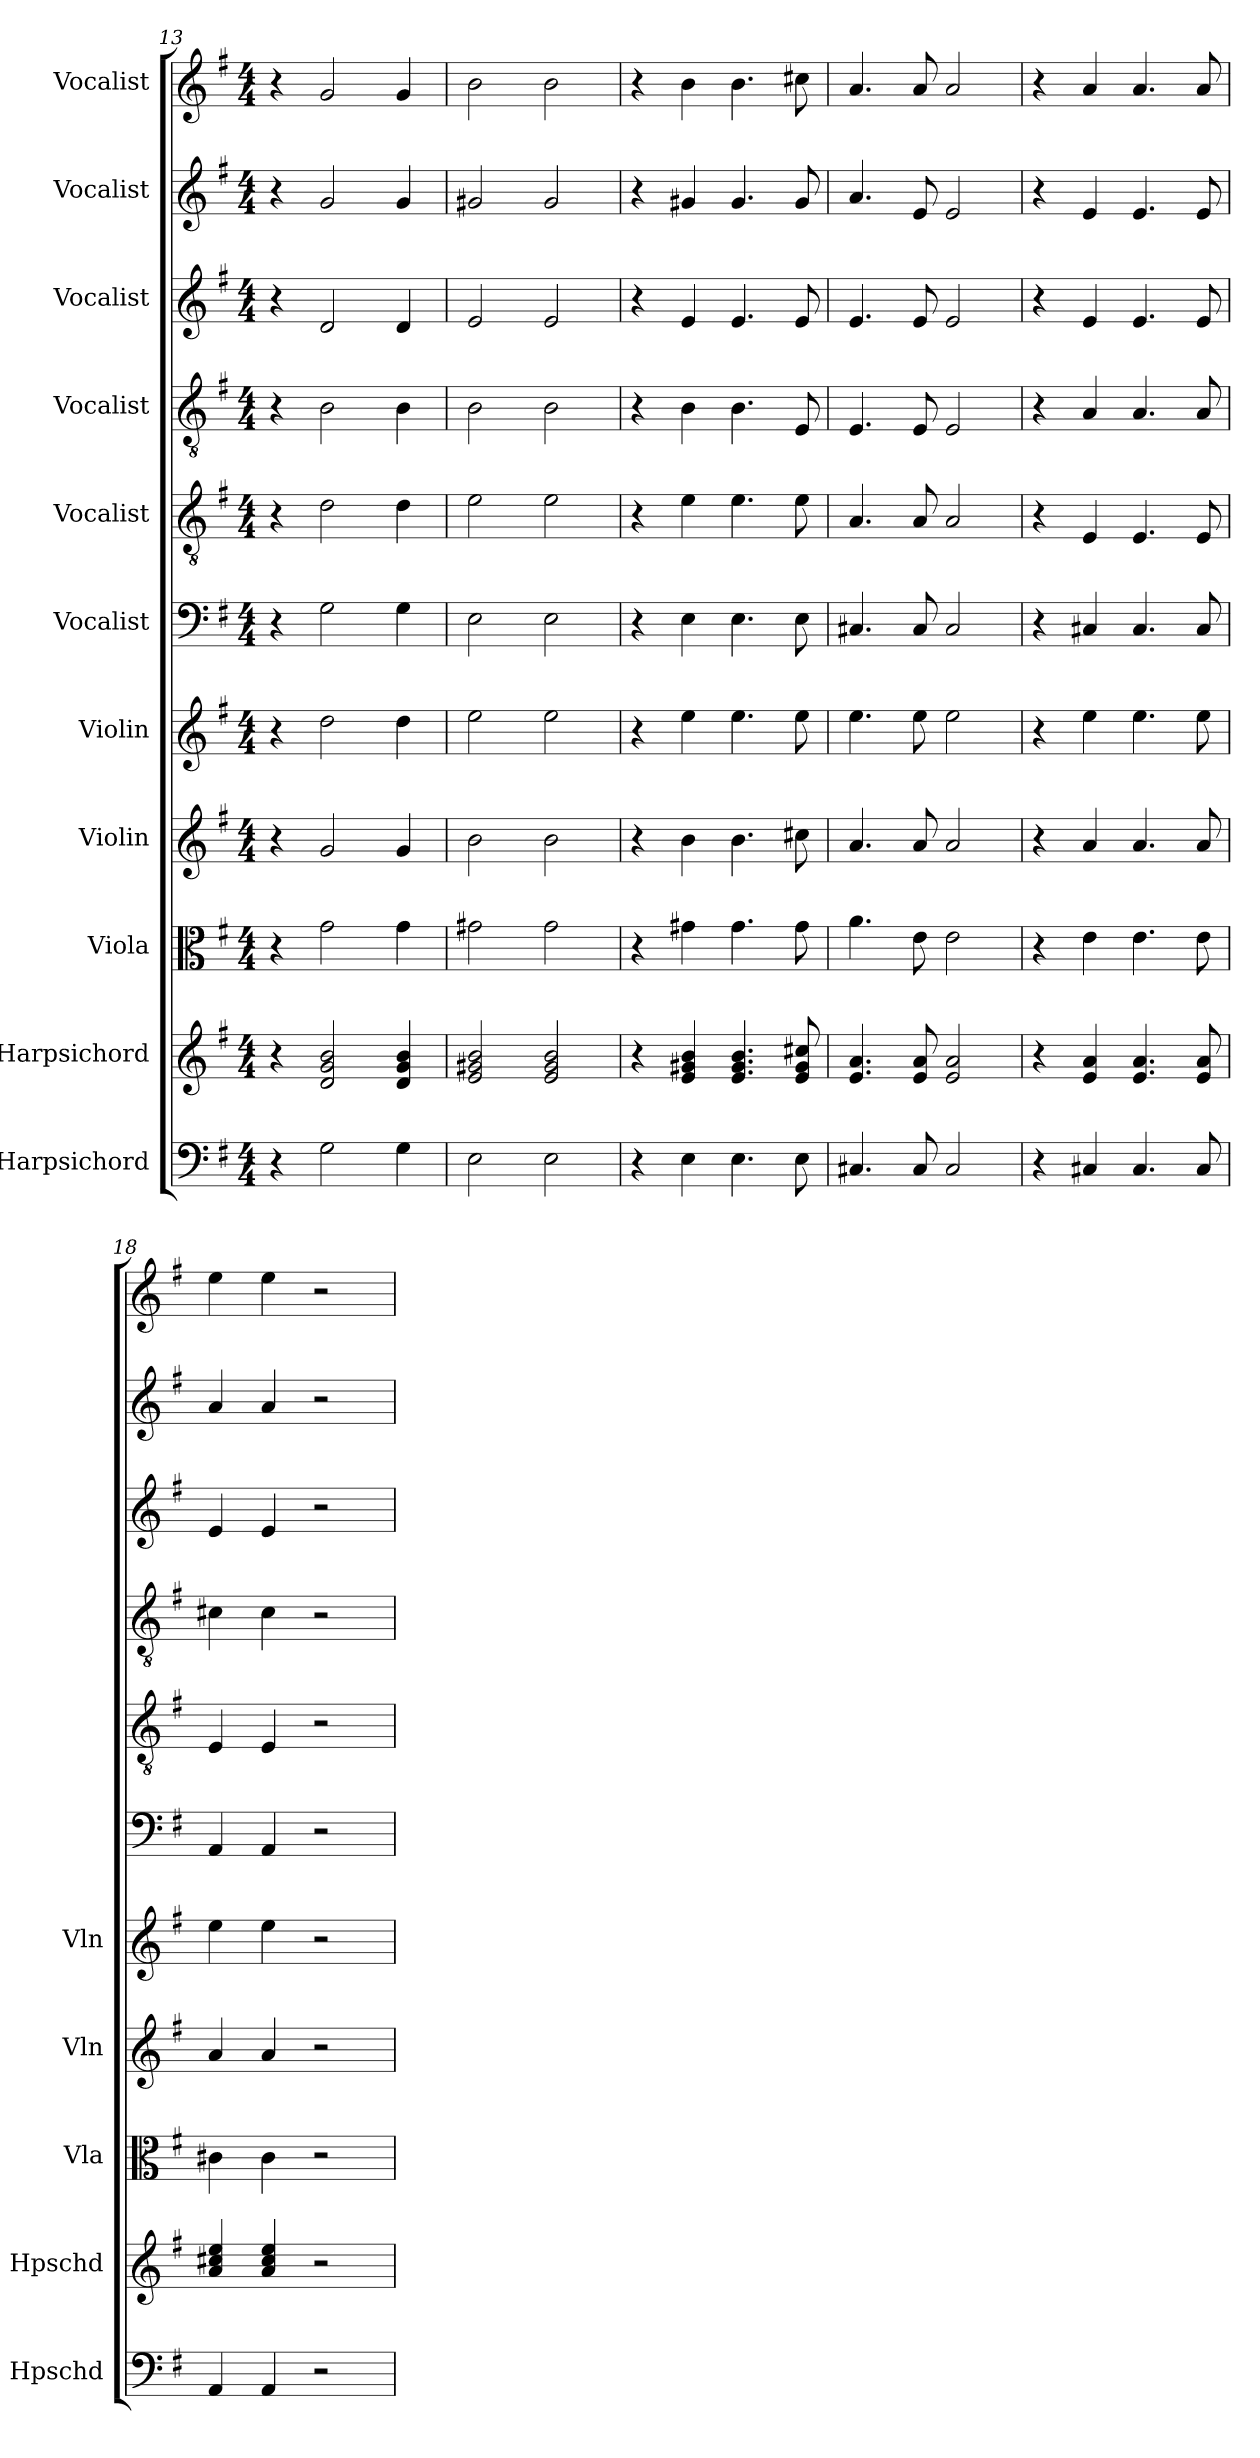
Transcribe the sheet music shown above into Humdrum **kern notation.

**kern	**kern	**kern	**kern	**kern	**kern	**kern	**kern	**kern	**kern	**kern
*part11	*part10	*part9	*part8	*part7	*part6	*part5	*part4	*part3	*part2	*part1
*staff11	*staff10	*staff9	*staff8	*staff7	*staff6	*staff5	*staff4	*staff3	*staff2	*staff1
*I"Harpsichord	*I"Harpsichord	*I"Viola	*I"Violin	*I"Violin	*I"Vocalist	*I"Vocalist	*I"Vocalist	*I"Vocalist	*I"Vocalist	*I"Vocalist
*I'Hpschd	*I'Hpschd	*I'Vla	*I'Vln	*I'Vln	*	*	*	*	*	*
*clefF4	*clefG2	*clefC3	*clefG2	*clefG2	*clefF4	*clefGv2	*clefGv2	*clefG2	*clefG2	*clefG2
*k[f#]	*k[f#]	*k[f#]	*k[f#]	*k[f#]	*k[f#]	*k[f#]	*k[f#]	*k[f#]	*k[f#]	*k[f#]
*M4/4	*M4/4	*M4/4	*M4/4	*M4/4	*M4/4	*M4/4	*M4/4	*M4/4	*M4/4	*M4/4
=13	=13	=13	=13	=13	=13	=13	=13	=13	=13	=13
4r	4r	4r	4r	4r	4r	4r	4r	4r	4r	4r
2G\	2d/ 2g/ 2b/	2g\	2g/	2dd\	2G\	2d\	2B\	2d/	2g/	2g/
4G\	4d/ 4g/ 4b/	4g\	4g/	4dd\	4G\	4d\	4B\	4d/	4g/	4g/
=14	=14	=14	=14	=14	=14	=14	=14	=14	=14	=14
2E\	2e/ 2g#X/ 2b/	2g#X\	2b\	2ee\	2E\	2e\	2B\	2e/	2g#X/	2b\
2E\	2e/ 2g#/ 2b/	2g#\	2b\	2ee\	2E\	2e\	2B\	2e/	2g#/	2b\
=15	=15	=15	=15	=15	=15	=15	=15	=15	=15	=15
4r	4r	4r	4r	4r	4r	4r	4r	4r	4r	4r
4E\	4e/ 4g#X/ 4b/	4g#X\	4b\	4ee\	4E\	4e\	4B\	4e/	4g#X/	4b\
4.E\	4.e/ 4.g#/ 4.b/	4.g#\	4.b\	4.ee\	4.E\	4.e\	4.B\	4.e/	4.g#/	4.b\
8E\	8e/ 8g#/ 8cc#X/	8g#\	8cc#X\	8ee\	8E\	8e\	8E/	8e/	8g#/	8cc#X\
=16	=16	=16	=16	=16	=16	=16	=16	=16	=16	=16
4.C#X/	4.e/ 4.a/	4.a\	4.a/	4.ee\	4.C#X/	4.A/	4.E/	4.e/	4.a/	4.a/
8C#/	8e/ 8a/	8e\	8a/	8ee\	8C#/	8A/	8E/	8e/	8e/	8a/
2C#/	2e/ 2a/	2e\	2a/	2ee\	2C#/	2A/	2E/	2e/	2e/	2a/
=17	=17	=17	=17	=17	=17	=17	=17	=17	=17	=17
4r	4r	4r	4r	4r	4r	4r	4r	4r	4r	4r
4C#X/	4e/ 4a/	4e\	4a/	4ee\	4C#X/	4E/	4A/	4e/	4e/	4a/
4.C#/	4.e/ 4.a/	4.e\	4.a/	4.ee\	4.C#/	4.E/	4.A/	4.e/	4.e/	4.a/
8C#/	8e/ 8a/	8e\	8a/	8ee\	8C#/	8E/	8A/	8e/	8e/	8a/
=18	=18	=18	=18	=18	=18	=18	=18	=18	=18	=18
4AA/	4a/ 4cc#X/ 4ee/	4c#X\	4a/	4ee\	4AA/	4E/	4c#X\	4e/	4a/	4ee\
4AA/	4a/ 4cc#/ 4ee/	4c#\	4a/	4ee\	4AA/	4E/	4c#\	4e/	4a/	4ee\
2r	2r	2r	2r	2r	2r	2r	2r	2r	2r	2r
=	=	=	=	=	=	=	=	=	=	=
*-	*-	*-	*-	*-	*-	*-	*-	*-	*-	*-
